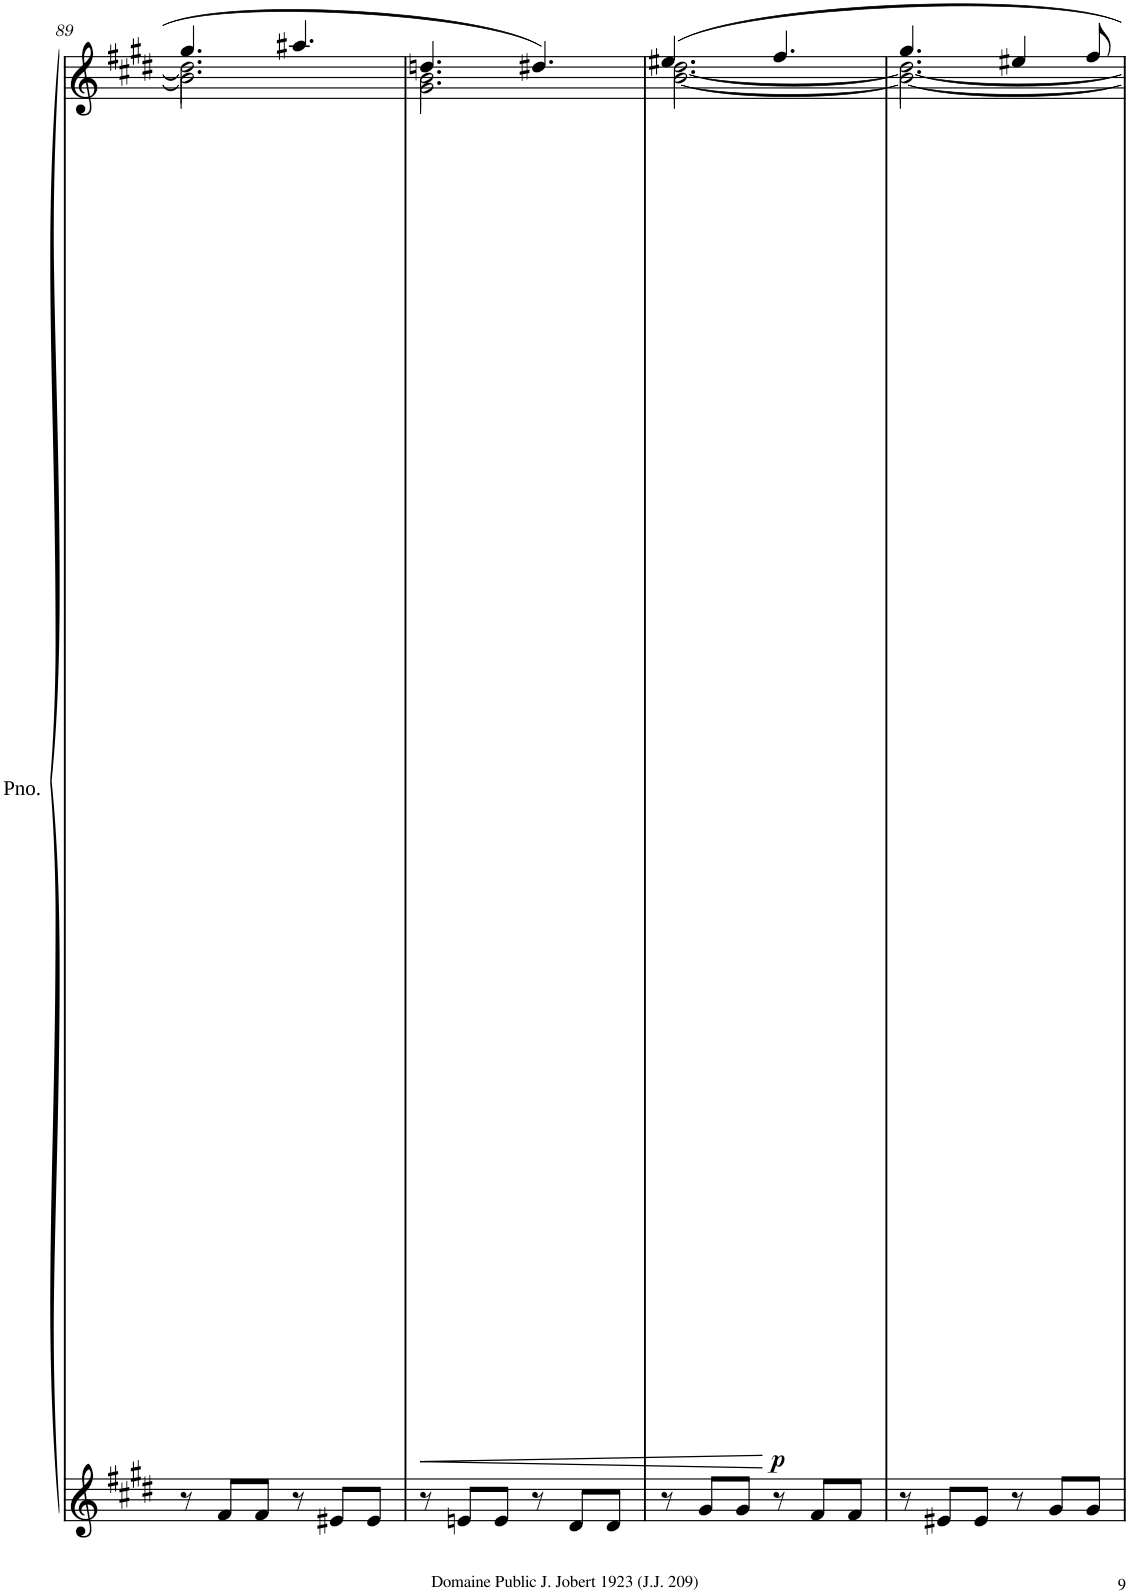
**kern	**kern	**dynam
*part1	*part1	*part1
*staff2	*staff1	*staff1/2
*I"Piano	*	*
*I'Pno.	*	*
!!LO:PB:g=z
*clefG2	*clefG2	*
*k[f#c#g#d#]	*k[f#c#g#d#]	*
*M6/8	*M6/8	*
=89	=89	=89
*	*^	*
*	*	*^	*
8r	4.gg#/	2.dd#\]	2.b\]	.
8f#/L	.	.	.	.
8f#/J	.	.	.	.
8r	4.aa#X/	.	.	.
8e#X/L	.	.	.	.
8e#X/J	.	.	.	.
=90	=90	=90	=90	=90
!	!	!	!	!LO:HP:b
8r	4.ddn/	2.b\	2.g#\	<
8en/L	.	.	.	.
8e/J	.	.	.	.
8r	4.dd#X/	.	.	.
8d#/L	.	.	.	.
8d#/J	.	.	.	.
*	*v	*v	*v	*
.	.	[
=91	=91	=91
*	*^	*
*	*	*^	*
!	!	!	!	!LO:DY:b
8r	4.ee#X/	[2.dd#\	[2.b\	p
8g#/L	.	.	.	.
8g#/J	.	.	.	.
8r	4.ff#/	.	.	.
8f#/L	.	.	.	.
8f#/J	.	.	.	.
=92	=92	=92	=92	=92
8r	4.gg#/	2.dd#\_	2.b\_	.
8e#X/L	.	.	.	.
8e#X/J	.	.	.	.
8r	4ee#X/	.	.	.
8g#/L	.	.	.	.
8g#/J	8ff#/	.	.	.
*	*v	*v	*v	*
=	=	=
*-	*-	*-
